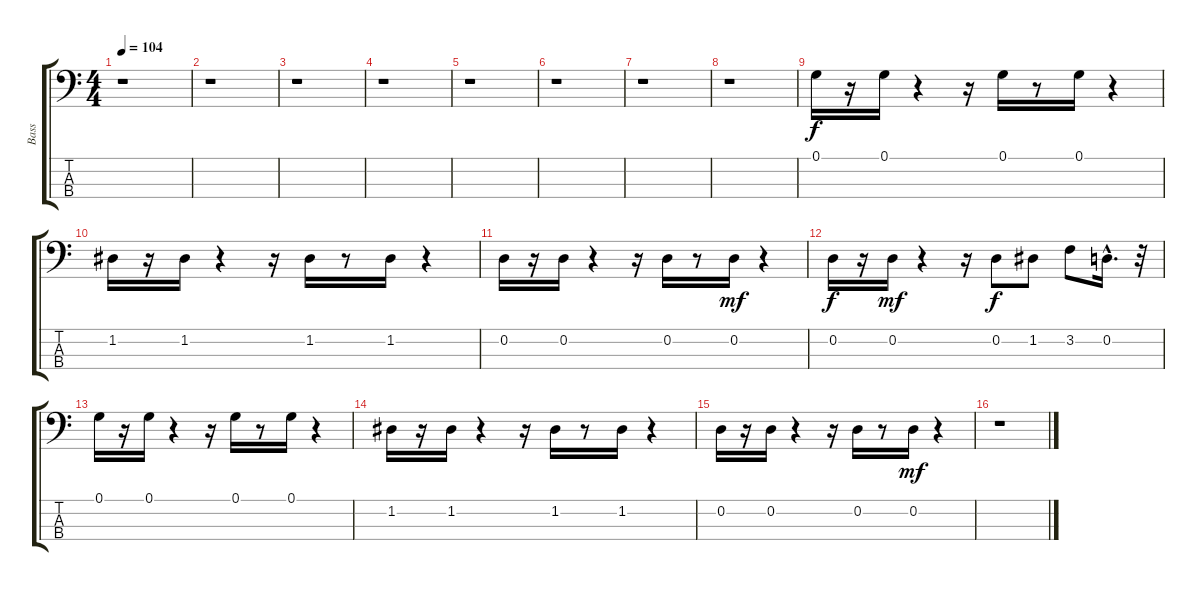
\track ("Bass" "Bass") {instrument synthbass2}
\staff {score tabs}
\tuning (G2 D2 A1 E1) {hide}
\ts (4 4)
\tempo 104
\clef f4
\ks c
r.1{dy mf} |
r.1 |
r.1 |
r.1 |
r.1 |
r.1 |
r.1 |
r.1 |
0.1.16{dy f} r.16 0.1.16 r.4 r.16 0.1.16 r.8 0.1.16 r.4 |
1.2.16 r.16 1.2.16 r.4 r.16 1.2.16 r.8 1.2.16 r.4 |
0.2.16 r.16 0.2.16 r.4 r.16 0.2.16 r.8 0.2.16{dy mf} r.4 |
0.2.16{dy f} r.16 0.2.16{dy mf} r.4 r.16 0.2.8{dy f} 1.2.8 3.2.8 0.2{hac}.16{d} r.32 |
0.1.16 r.16 0.1.16 r.4 r.16 0.1.16 r.8 0.1.16 r.4 |
1.2.16 r.16 1.2.16 r.4 r.16 1.2.16 r.8 1.2.16 r.4 |
0.2.16 r.16 0.2.16 r.4 r.16 0.2.16 r.8 0.2.16{dy mf} r.4 |
r.1
